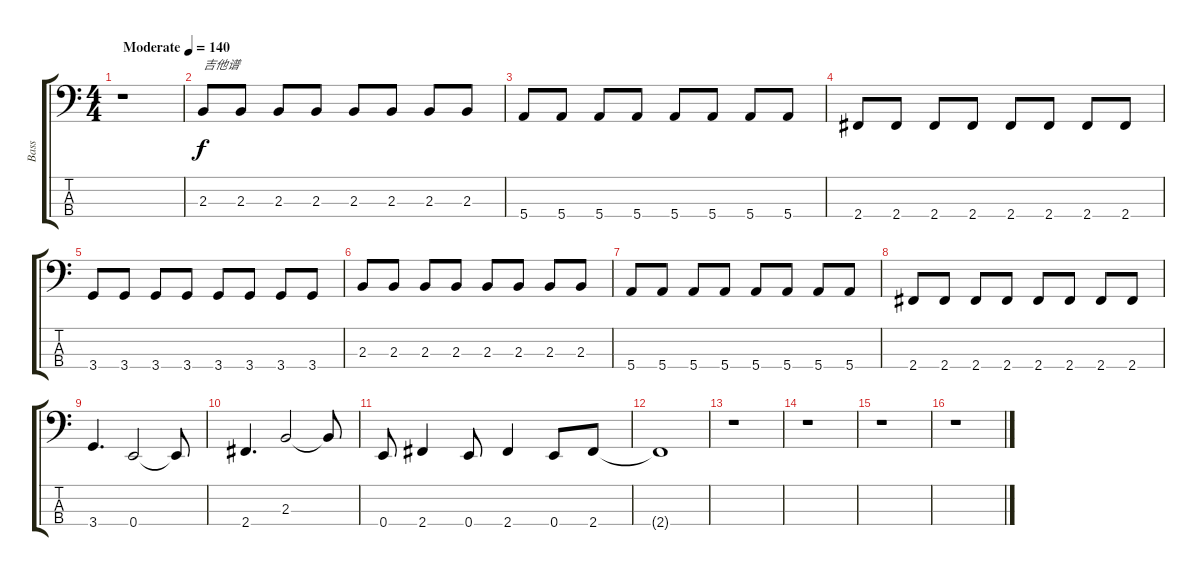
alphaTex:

\track ("Bass" "Bass") {instrument electricbassfinger}
\staff {score tabs}
\tuning (G2 D2 A1 E1) {hide}
\ts (4 4)
\tempo (140 "Moderate")
\clef f4
\ks c
r.1{dy f instrument electricbassfinger} |
2.3.8{txt "吉他谱"} 2.3.8 2.3.8 2.3.8 2.3.8 2.3.8 2.3.8 2.3.8 |
5.4.8 5.4.8 5.4.8 5.4.8 5.4.8 5.4.8 5.4.8 5.4.8 |
2.4.8 2.4.8 2.4.8 2.4.8 2.4.8 2.4.8 2.4.8 2.4.8 |
3.4.8 3.4.8 3.4.8 3.4.8 3.4.8 3.4.8 3.4.8 3.4.8 |
2.3.8 2.3.8 2.3.8 2.3.8 2.3.8 2.3.8 2.3.8 2.3.8 |
5.4.8 5.4.8 5.4.8 5.4.8 5.4.8 5.4.8 5.4.8 5.4.8 |
2.4.8 2.4.8 2.4.8 2.4.8 2.4.8 2.4.8 2.4.8 2.4.8 |
3.4.4{d} 0.4.2 0.4{t}.8 |
2.4.4{d} 2.3.2 2.3{t}.8 |
0.4.8 2.4.4 0.4.8 2.4.4 0.4.8 2.4.8 |
2.4{t}.1 |
r.1 |
r.1 |
r.1 |
r.1
